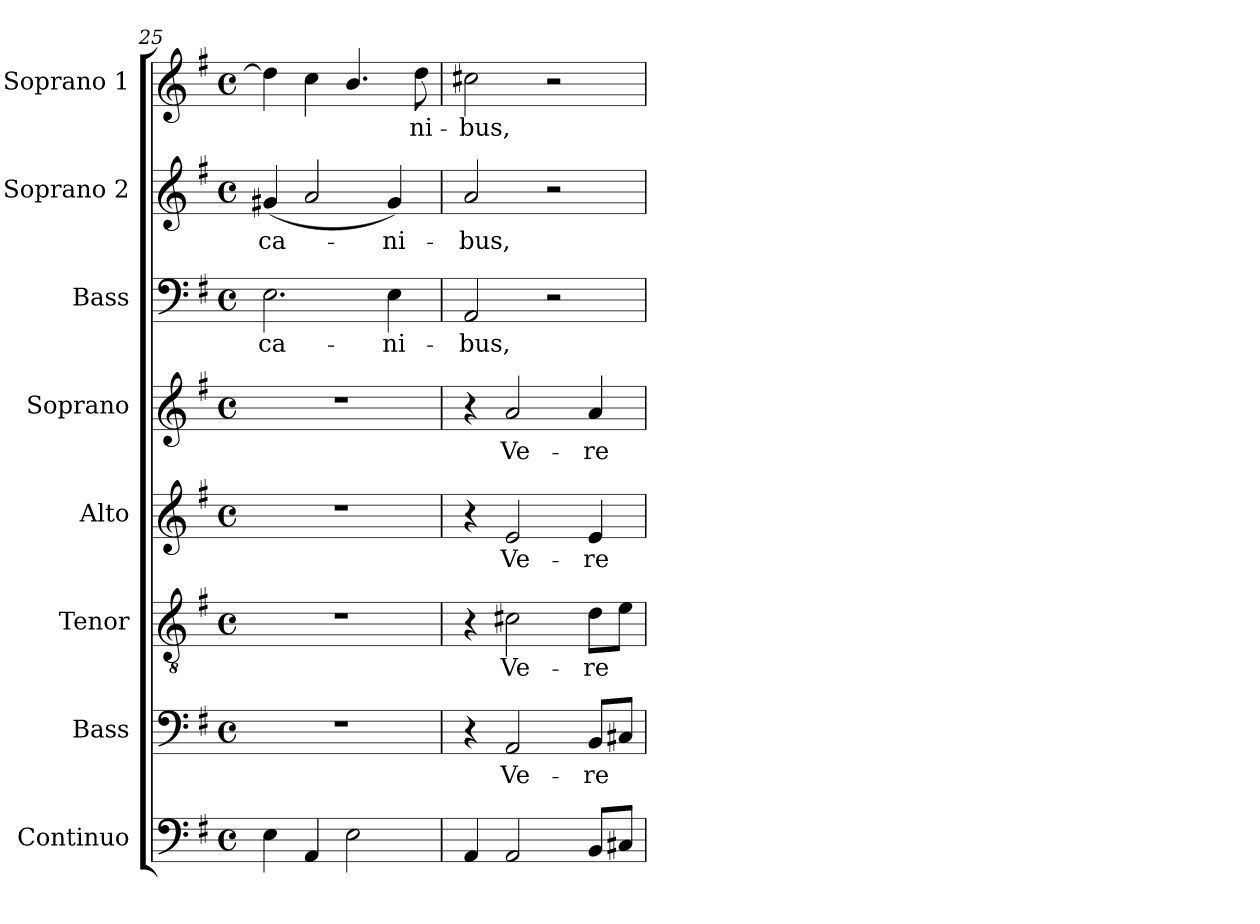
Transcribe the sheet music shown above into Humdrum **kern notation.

**kern	**kern	**text	**kern	**text	**kern	**text	**kern	**text	**kern	**text	**kern	**text	**kern	**text
*part8	*part7	*part7	*part6	*part6	*part5	*part5	*part4	*part4	*part3	*part3	*part2	*part2	*part1	*part1
*staff8	*staff7	*staff7	*staff6	*staff6	*staff5	*staff5	*staff4	*staff4	*staff3	*staff3	*staff2	*staff2	*staff1	*staff1
*I"Continuo	*I"Bass	*	*I"Tenor	*	*I"Alto	*	*I"Soprano	*	*I"Bass	*	*I"Soprano 2	*	*I"Soprano 1	*
*I'Cont.	*I'B.	*	*I'T.	*	*I'A.	*	*I'S.	*	*I'B.	*	*I'S2.	*	*I'S1.	*
*clefF4	*clefF4	*	*clefGv2	*	*clefG2	*	*clefG2	*	*clefF4	*	*clefG2	*	*clefG2	*
*	*	*	*ITrd7c12	*	*	*	*	*	*	*	*	*	*	*
*k[f#]	*k[f#]	*	*k[f#]	*	*k[f#]	*	*k[f#]	*	*k[f#]	*	*k[f#]	*	*k[f#]	*
*G:	*G:	*	*G:	*	*G:	*	*G:	*	*G:	*	*G:	*	*G:	*
*M4/4	*M4/4	*	*M4/4	*	*M4/4	*	*M4/4	*	*M4/4	*	*M4/4	*	*M4/4	*
*met(c)	*met(c)	*	*met(c)	*	*met(c)	*	*met(c)	*	*met(c)	*	*met(c)	*	*met(c)	*
=25	=25	=25	=25	=25	=25	=25	=25	=25	=25	=25	=25	=25	=25	=25
!	!	!	!	!	!	!	!	!	!	!LO:LY:b:color=#000000	!	!	!	!
!	!	!	!	!	!	!	!	!	!	!	!	!LO:LY:b:color=#000000	!	!
4Ei\	1r	.	1r	.	1r	.	1r	.	2.Ei\	ca-	(4g#Xi/	ca-	4ddi\]	.
4AAi/	.	.	.	.	.	.	.	.	.	.	2ai/	.	4cci\	.
2Ei\	.	.	.	.	.	.	.	.	.	.	.	.	4.bi/	.
!	!	!	!	!	!	!	!	!	!	!LO:LY:b:color=#000000	!	!	!	!
!	!	!	!	!	!	!	!	!	!	!	!	!LO:LY:b:color=#000000	!	!
.	.	.	.	.	.	.	.	.	4Ei\	-ni-	4g#i/)	-ni-	.	.
!	!	!	!	!	!	!	!	!	!	!	!	!	!	!LO:LY:b:color=#000000
.	.	.	.	.	.	.	.	.	.	.	.	.	8ddi\	-ni-
=26	=26	=26	=26	=26	=26	=26	=26	=26	=26	=26	=26	=26	=26	=26
!	!	!	!	!	!	!	!	!	!	!LO:LY:b:color=#000000	!	!	!	!
!	!	!	!	!	!	!	!	!	!	!	!	!LO:LY:b:color=#000000	!	!
!	!	!	!	!	!	!	!	!	!	!	!	!	!	!LO:LY:b:color=#000000
4AAi/	4r	.	4r	.	4r	.	4r	.	2AAi/	-bus,	2ai/	-bus,	2cc#Xi\	-bus,
!	!	!LO:LY:b:color=#000000	!	!	!	!	!	!	!	!	!	!	!	!
!	!	!	!	!LO:LY:b:color=#000000	!	!	!	!	!	!	!	!	!	!
!	!	!	!	!	!	!LO:LY:b:color=#000000	!	!	!	!	!	!	!	!
!	!	!	!	!	!	!	!	!LO:LY:b:color=#000000	!	!	!	!	!	!
2AAi/	2AAi/	Ve-	2C#Xi\	Ve-	2ei/	Ve-	2ai/	Ve-	.	.	.	.	.	.
.	.	.	.	.	.	.	.	.	2r	.	2r	.	2r	.
!	!	!LO:LY:b:color=#000000	!	!	!	!	!	!	!	!	!	!	!	!
!	!	!	!	!LO:LY:b:color=#000000	!	!	!	!	!	!	!	!	!	!
!	!	!	!	!	!	!LO:LY:b:color=#000000	!	!	!	!	!	!	!	!
!	!	!	!	!	!	!	!	!LO:LY:b:color=#000000	!	!	!	!	!	!
8BBi/L	8BBi/L	-re	8Di\L	-re	4ei/	-re	4ai/	-re	.	.	.	.	.	.
8C#Xi/J	8C#Xi/J	.	8Ei\J	.	.	.	.	.	.	.	.	.	.	.
=	=	=	=	=	=	=	=	=	=	=	=	=	=	=
*-	*-	*-	*-	*-	*-	*-	*-	*-	*-	*-	*-	*-	*-	*-
